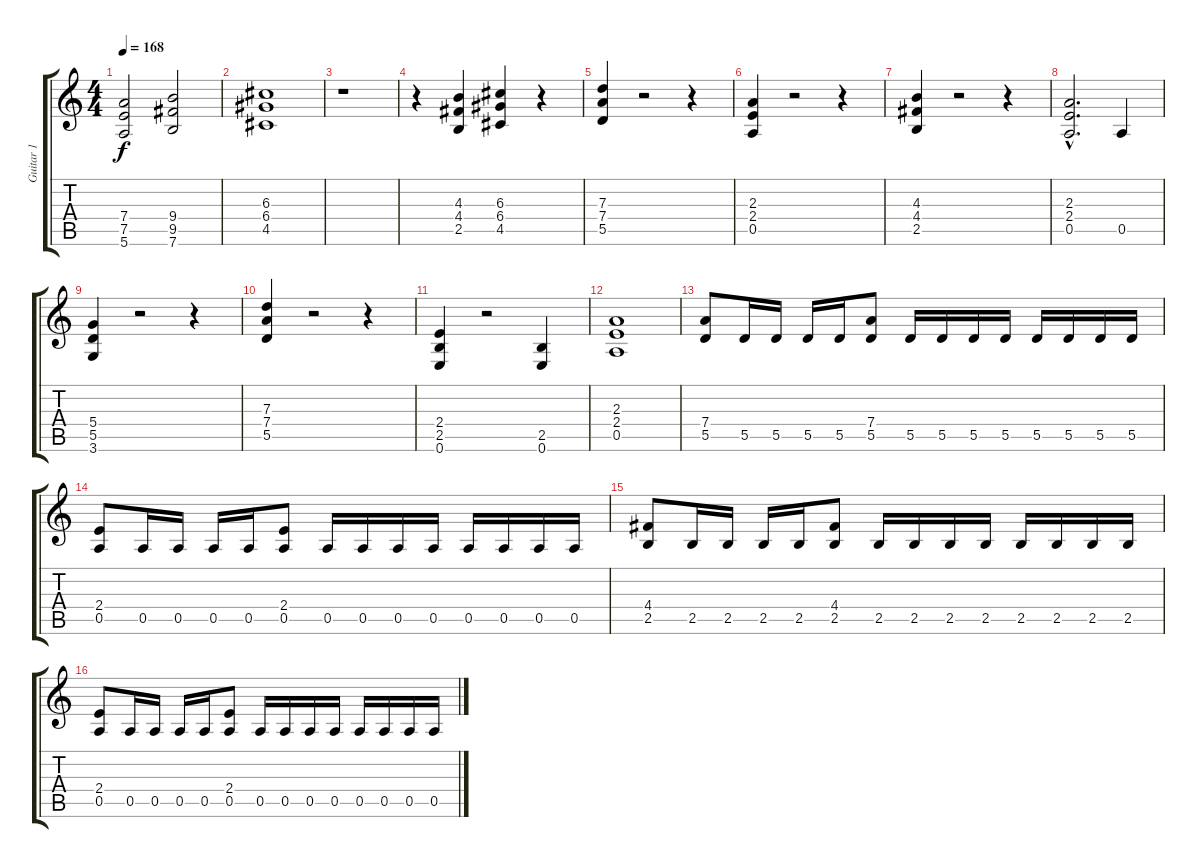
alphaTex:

\track ("Guitar 1" "Guitar 1") {instrument overdrivenguitar}
\staff {score tabs}
\tuning (E4 B3 G3 D3 A2 E2) {hide}
\ts (4 4)
\tempo 168
\clef g2
\ks c
(7.4 7.5 5.6).2{dy f} (9.4 9.5 7.6).2 |
(6.3 6.4 4.5).1 |
r.1 |
r.4 (4.3 4.4 2.5).4 (6.3 6.4 4.5).4 r.4 |
\section ("" "")
(7.3 7.4 5.5).4 r.2 r.4 |
(2.3 2.4 0.5).4 r.2 r.4 |
(4.3 4.4 2.5).4 r.2 r.4 |
(2.3{hac} 2.4{hac} 0.5{hac}).2{d} 0.5.4 |
\section ("" "")
(5.4 5.5 3.6).4 r.2 r.4 |
(7.3 7.4 5.5).4 r.2 r.4 |
(2.4 2.5 0.6).4 r.2 (2.5 0.6).4 |
(2.3 2.4 0.5).1 |
\section ("" "")
(7.4 5.5).8 5.5.16 5.5.16 5.5.16 5.5.16 (7.4 5.5).8 5.5.16 5.5.16 5.5.16 5.5.16 5.5.16 5.5.16 5.5.16 5.5.16 |
(2.4 0.5).8 0.5.16 0.5.16 0.5.16 0.5.16 (2.4 0.5).8 0.5.16 0.5.16 0.5.16 0.5.16 0.5.16 0.5.16 0.5.16 0.5.16 |
(4.4 2.5).8 2.5.16 2.5.16 2.5.16 2.5.16 (4.4 2.5).8 2.5.16 2.5.16 2.5.16 2.5.16 2.5.16 2.5.16 2.5.16 2.5.16 |
(2.4 0.5).8 0.5.16 0.5.16 0.5.16 0.5.16 (2.4 0.5).8 0.5.16 0.5.16 0.5.16 0.5.16 0.5.16 0.5.16 0.5.16 0.5.16
